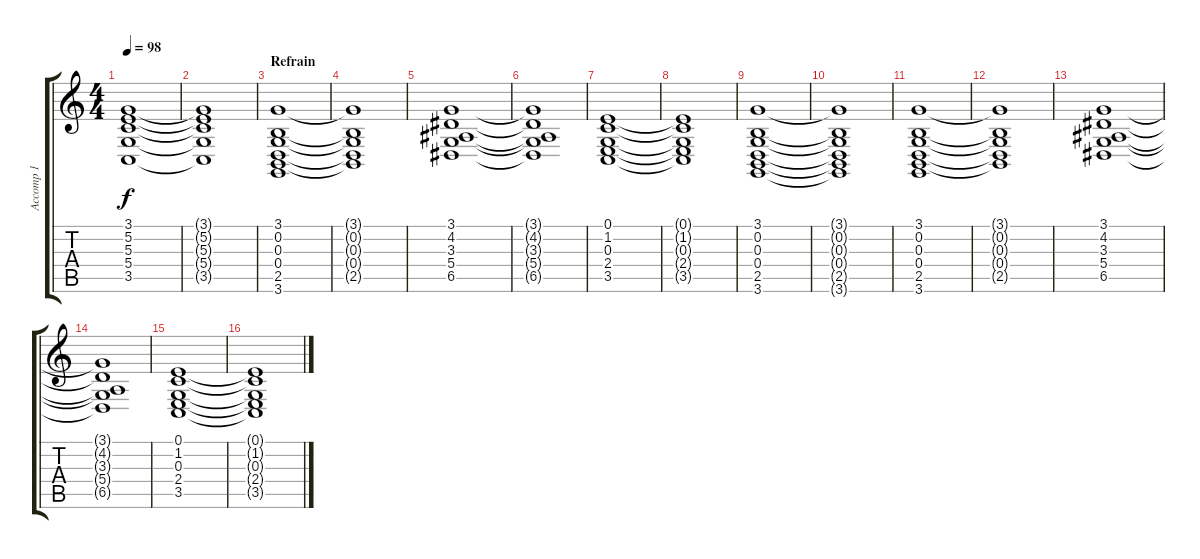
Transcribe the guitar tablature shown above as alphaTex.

\track ("Accomp 1" "Accomp 1") {instrument lead2sawtooth}
\staff {score tabs}
\tuning (E4 B3 G3 D3 A2 E2) {hide}
\ts (4 4)
\tempo 98
\clef g2
\ks c
(3.1 5.2 5.3 5.4 3.5).1{dy f} |
(3.1{t} 5.2{t} 5.3{t} 5.4{t} 3.5{t}).1 |
\section ("" "Refrain")
(3.1 0.2 0.3 0.4 2.5 3.6).1 |
(3.1{t} 0.2{t} 0.3{t} 0.4{t} 2.5{t}).1 |
(3.1 4.2 3.3 5.4 6.5).1 |
(3.1{t} 4.2{t} 3.3{t} 5.4{t} 6.5{t}).1 |
(0.1 1.2 0.3 2.4 3.5).1 |
(0.1{t} 1.2{t} 0.3{t} 2.4{t} 3.5{t}).1 |
(3.1 0.2 0.3 0.4 2.5 3.6).1 |
(3.1{t} 0.2{t} 0.3{t} 0.4{t} 2.5{t} 3.6{t}).1 |
(3.1 0.2 0.3 0.4 2.5 3.6).1 |
(3.1{t} 0.2{t} 0.3{t} 0.4{t} 2.5{t}).1 |
(3.1 4.2 3.3 5.4 6.5).1 |
(3.1{t} 4.2{t} 3.3{t} 5.4{t} 6.5{t}).1 |
(0.1 1.2 0.3 2.4 3.5).1 |
(0.1{t} 1.2{t} 0.3{t} 2.4{t} 3.5{t}).1
